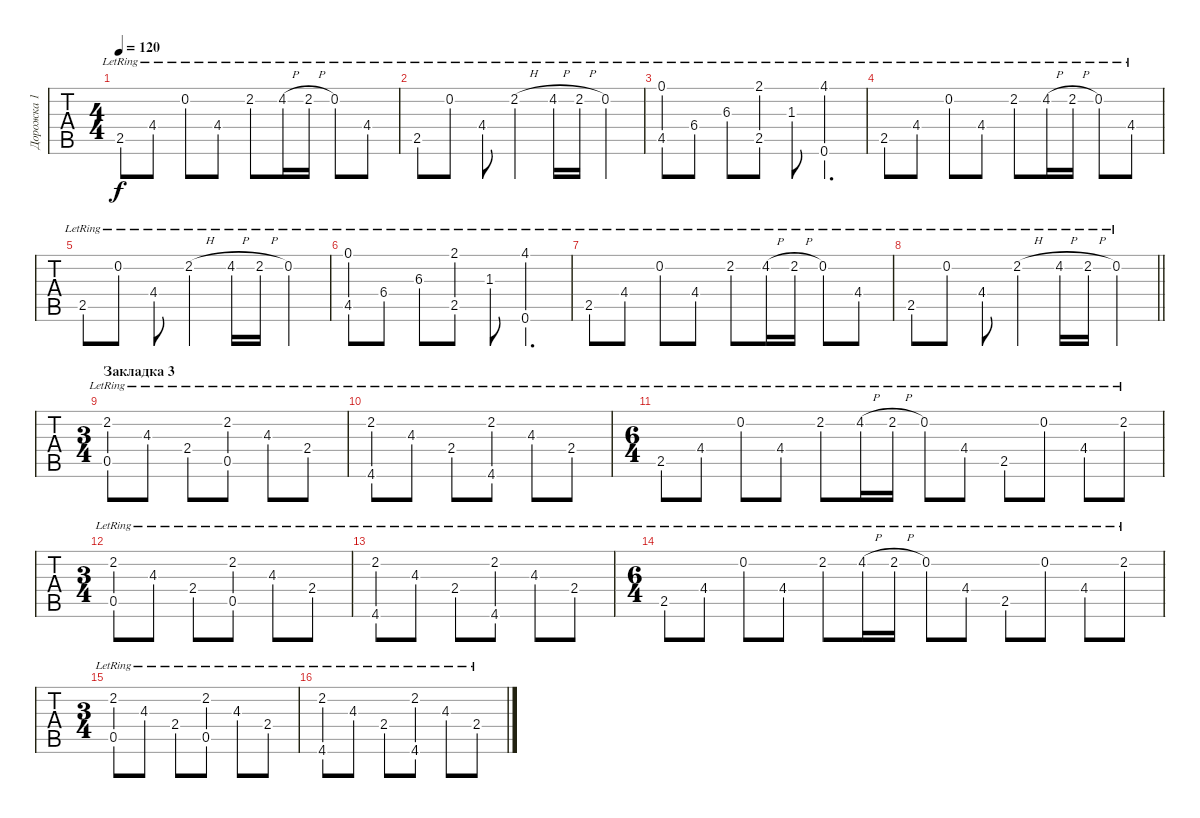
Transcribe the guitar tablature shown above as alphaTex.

\track ("Дорожка 1" "Дорожка 1") {instrument acousticguitarsteel}
\staff {tabs}
\tuning (E4 B3 G3 D3 A2 E2) {hide}
\ts (4 4)
\tempo 120
\clef g2
\ks g#minor
2.5{lr}.8{dy f} 4.4{lr}.8 0.2{lr}.8 4.4{lr}.8 2.2{lr}.8 4.2{h lr}.16 2.2{h lr}.16 0.2{lr}.8 4.4{lr}.8 |
2.5{lr}.8 0.2{lr}.8 4.4{lr}.8 2.2{h lr}.4 4.2{h lr}.16 2.2{h lr}.16 0.2{lr}.4 |
(0.1{lr} 4.5{lr}).8 6.4{lr}.8 6.3{lr}.8 (2.1{lr} 2.5{lr}).8 1.3{lr}.8 (4.1{lr} 0.6{lr}).4{d} |
2.5{lr}.8 4.4{lr}.8 0.2{lr}.8 4.4{lr}.8 2.2{lr}.8 4.2{h lr}.16 2.2{h lr}.16 0.2{lr}.8 4.4{lr}.8 |
2.5{lr}.8 0.2{lr}.8 4.4{lr}.8 2.2{h lr}.4 4.2{h lr}.16 2.2{h lr}.16 0.2{lr}.4 |
(0.1{lr} 4.5{lr}).8 6.4{lr}.8 6.3{lr}.8 (2.1{lr} 2.5{lr}).8 1.3{lr}.8 (4.1{lr} 0.6{lr}).4{d} |
2.5{lr}.8 4.4{lr}.8 0.2{lr}.8 4.4{lr}.8 2.2{lr}.8 4.2{h lr}.16 2.2{h lr}.16 0.2{lr}.8 4.4{lr}.8 |
\barLineRight lightlight
2.5{lr}.8 0.2{lr}.8 4.4{lr}.8 2.2{h lr}.4 4.2{h lr}.16 2.2{h lr}.16 0.2{lr}.4 |
\ts (3 4)
\section ("" "Закладка 3")
(2.2{lr} 0.5{lr}).8 4.3{lr}.8 2.4{lr}.8 (2.2{lr} 0.5{lr}).8 4.3{lr}.8 2.4{lr}.8 |
(2.2{lr} 4.6{lr}).8 4.3{lr}.8 2.4{lr}.8 (2.2{lr} 4.6{lr}).8 4.3{lr}.8 2.4{lr}.8 |
\ts (6 4)
2.5{lr}.8 4.4{lr}.8 0.2{lr}.8 4.4{lr}.8 2.2{lr}.8 4.2{h lr}.16 2.2{h lr}.16 0.2{lr}.8 4.4{lr}.8 2.5{lr}.8 0.2{lr}.8 4.4{lr}.8 2.2{lr}.8 |
\ts (3 4)
(2.2{lr} 0.5{lr}).8 4.3{lr}.8 2.4{lr}.8 (2.2{lr} 0.5{lr}).8 4.3{lr}.8 2.4{lr}.8 |
(2.2{lr} 4.6{lr}).8 4.3{lr}.8 2.4{lr}.8 (2.2{lr} 4.6{lr}).8 4.3{lr}.8 2.4{lr}.8 |
\ts (6 4)
2.5{lr}.8 4.4{lr}.8 0.2{lr}.8 4.4{lr}.8 2.2{lr}.8 4.2{h lr}.16 2.2{h lr}.16 0.2{lr}.8 4.4{lr}.8 2.5{lr}.8 0.2{lr}.8 4.4{lr}.8 2.2{lr}.8 |
\ts (3 4)
(2.2{lr} 0.5{lr}).8 4.3{lr}.8 2.4{lr}.8 (2.2{lr} 0.5{lr}).8 4.3{lr}.8 2.4{lr}.8 |
(2.2{lr} 4.6{lr}).8 4.3{lr}.8 2.4{lr}.8 (2.2{lr} 4.6{lr}).8 4.3{lr}.8 2.4{lr}.8
